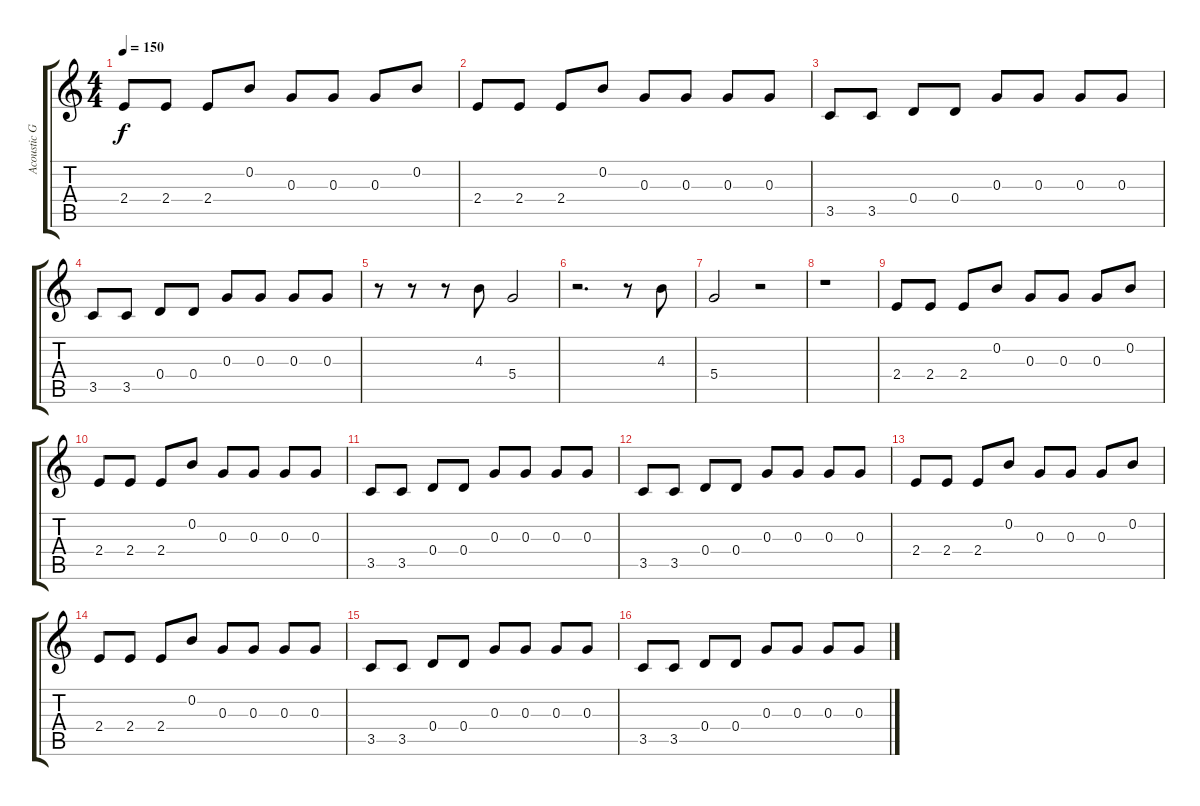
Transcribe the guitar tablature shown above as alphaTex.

\track ("Acoustic Guitar" "Acoustic G") {instrument acousticguitarsteel}
\staff {score tabs}
\tuning (E4 B3 G3 D3 A2 E2) {hide}
\ts (4 4)
\tempo 150
\clef g2
\ks c
2.4.8{dy f} 2.4.8 2.4.8 0.2.8 0.3.8 0.3.8 0.3.8 0.2.8 |
2.4.8 2.4.8 2.4.8 0.2.8 0.3.8 0.3.8 0.3.8 0.3.8 |
3.5.8 3.5.8 0.4.8 0.4.8 0.3.8 0.3.8 0.3.8 0.3.8 |
3.5.8 3.5.8 0.4.8 0.4.8 0.3.8 0.3.8 0.3.8 0.3.8 |
r.8 r.8 r.8 4.3.8 5.4.2 |
r.2{d} r.8 4.3.8 |
5.4.2 r.2 |
r.1 |
2.4.8 2.4.8 2.4.8 0.2.8 0.3.8 0.3.8 0.3.8 0.2.8 |
2.4.8 2.4.8 2.4.8 0.2.8 0.3.8 0.3.8 0.3.8 0.3.8 |
3.5.8 3.5.8 0.4.8 0.4.8 0.3.8 0.3.8 0.3.8 0.3.8 |
3.5.8 3.5.8 0.4.8 0.4.8 0.3.8 0.3.8 0.3.8 0.3.8 |
2.4.8 2.4.8 2.4.8 0.2.8 0.3.8 0.3.8 0.3.8 0.2.8 |
2.4.8 2.4.8 2.4.8 0.2.8 0.3.8 0.3.8 0.3.8 0.3.8 |
3.5.8 3.5.8 0.4.8 0.4.8 0.3.8 0.3.8 0.3.8 0.3.8 |
3.5.8 3.5.8 0.4.8 0.4.8 0.3.8 0.3.8 0.3.8 0.3.8
